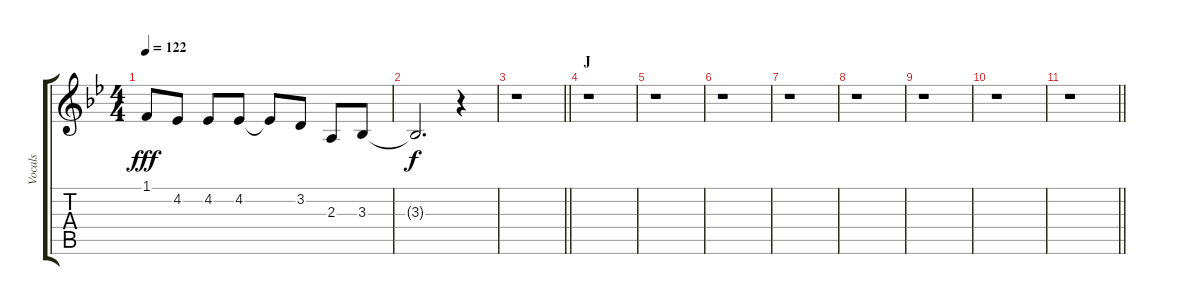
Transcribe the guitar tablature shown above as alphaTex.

\track ("Vocals" "Vocals") {instrument voiceoohs}
\staff {score tabs}
\tuning (E4 B3 G3 D3 A2 E2) {hide}
\ts (4 4)
\tempo 122
\clef g2
\ks bb
1.1.8{dy fff} 4.2.8 4.2.8 4.2.8 4.2{t}.8 3.2.8 2.3.8 3.3.8 |
3.3{t}.2{d dy f} r.4 |
\barLineRight lightlight
r.1 |
\section ("" "J")
r.1 |
r.1 |
r.1 |
r.1 |
r.1 |
r.1 |
r.1 |
\barLineRight lightlight
r.1
